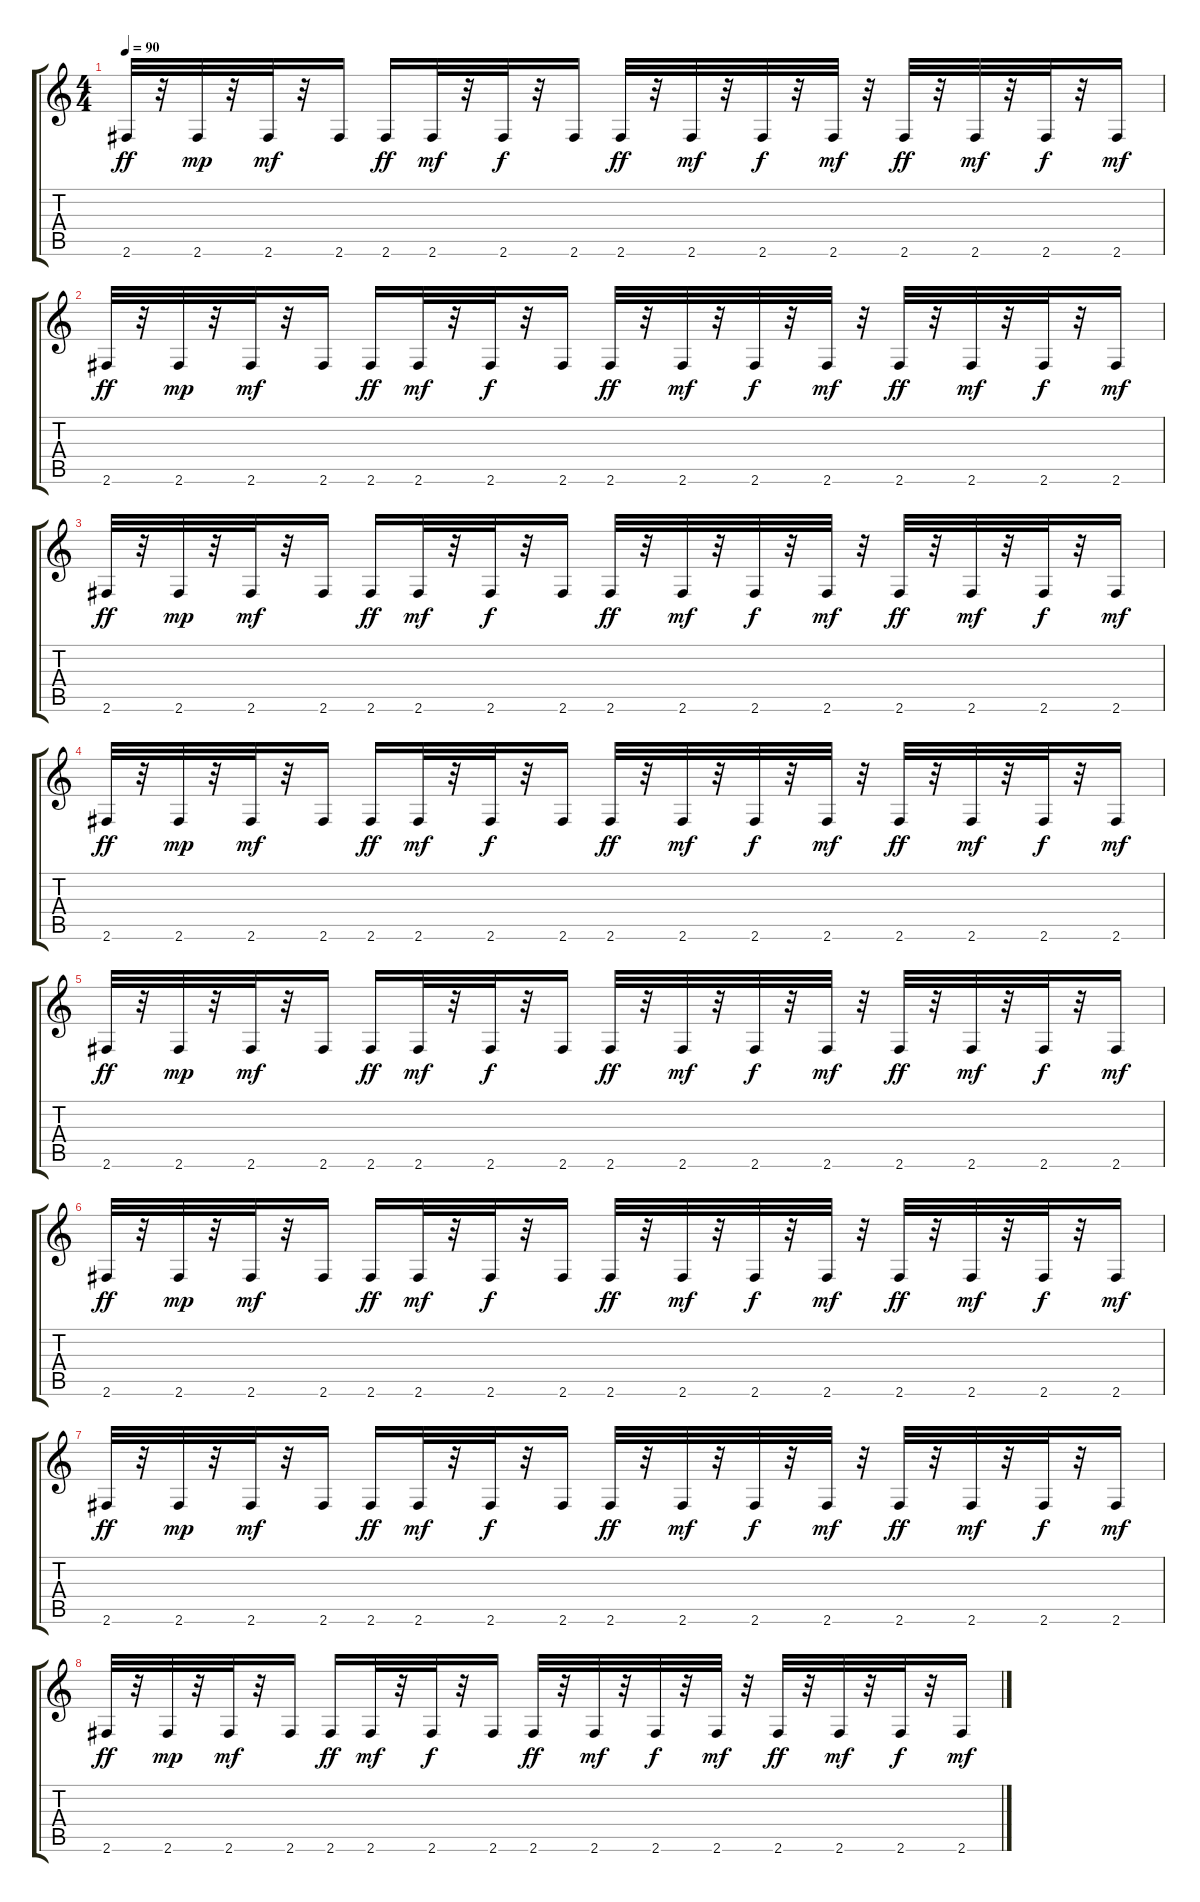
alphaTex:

\track "" {instrument acousticguitarnylon}
\staff {score tabs}
\tuning (E4 B3 G3 D3 A2 E2) {hide}
\ts (4 4)
\tempo 90
\clef g2
\ks c
2.6.32{dy ff} r.32 2.6.32{dy mp} r.32 2.6.32{dy mf} r.32 2.6.16 2.6.16{dy ff} 2.6.32{dy mf} r.32 2.6.32{dy f} r.32 2.6.16 2.6.32{dy ff} r.32 2.6.32{dy mf} r.32 2.6.32{dy f} r.32 2.6.32{dy mf} r.32 2.6.32{dy ff} r.32 2.6.32{dy mf} r.32 2.6.32{dy f} r.32 2.6.16{dy mf} |
2.6.32{dy ff} r.32 2.6.32{dy mp} r.32 2.6.32{dy mf} r.32 2.6.16 2.6.16{dy ff} 2.6.32{dy mf} r.32 2.6.32{dy f} r.32 2.6.16 2.6.32{dy ff} r.32 2.6.32{dy mf} r.32 2.6.32{dy f} r.32 2.6.32{dy mf} r.32 2.6.32{dy ff} r.32 2.6.32{dy mf} r.32 2.6.32{dy f} r.32 2.6.16{dy mf} |
2.6.32{dy ff} r.32 2.6.32{dy mp} r.32 2.6.32{dy mf} r.32 2.6.16 2.6.16{dy ff} 2.6.32{dy mf} r.32 2.6.32{dy f} r.32 2.6.16 2.6.32{dy ff} r.32 2.6.32{dy mf} r.32 2.6.32{dy f} r.32 2.6.32{dy mf} r.32 2.6.32{dy ff} r.32 2.6.32{dy mf} r.32 2.6.32{dy f} r.32 2.6.16{dy mf} |
2.6.32{dy ff} r.32 2.6.32{dy mp} r.32 2.6.32{dy mf} r.32 2.6.16 2.6.16{dy ff} 2.6.32{dy mf} r.32 2.6.32{dy f} r.32 2.6.16 2.6.32{dy ff} r.32 2.6.32{dy mf} r.32 2.6.32{dy f} r.32 2.6.32{dy mf} r.32 2.6.32{dy ff} r.32 2.6.32{dy mf} r.32 2.6.32{dy f} r.32 2.6.16{dy mf} |
2.6.32{dy ff} r.32 2.6.32{dy mp} r.32 2.6.32{dy mf} r.32 2.6.16 2.6.16{dy ff} 2.6.32{dy mf} r.32 2.6.32{dy f} r.32 2.6.16 2.6.32{dy ff} r.32 2.6.32{dy mf} r.32 2.6.32{dy f} r.32 2.6.32{dy mf} r.32 2.6.32{dy ff} r.32 2.6.32{dy mf} r.32 2.6.32{dy f} r.32 2.6.16{dy mf} |
2.6.32{dy ff} r.32 2.6.32{dy mp} r.32 2.6.32{dy mf} r.32 2.6.16 2.6.16{dy ff} 2.6.32{dy mf} r.32 2.6.32{dy f} r.32 2.6.16 2.6.32{dy ff} r.32 2.6.32{dy mf} r.32 2.6.32{dy f} r.32 2.6.32{dy mf} r.32 2.6.32{dy ff} r.32 2.6.32{dy mf} r.32 2.6.32{dy f} r.32 2.6.16{dy mf} |
2.6.32{dy ff} r.32 2.6.32{dy mp} r.32 2.6.32{dy mf} r.32 2.6.16 2.6.16{dy ff} 2.6.32{dy mf} r.32 2.6.32{dy f} r.32 2.6.16 2.6.32{dy ff} r.32 2.6.32{dy mf} r.32 2.6.32{dy f} r.32 2.6.32{dy mf} r.32 2.6.32{dy ff} r.32 2.6.32{dy mf} r.32 2.6.32{dy f} r.32 2.6.16{dy mf} |
2.6.32{dy ff} r.32 2.6.32{dy mp} r.32 2.6.32{dy mf} r.32 2.6.16 2.6.16{dy ff} 2.6.32{dy mf} r.32 2.6.32{dy f} r.32 2.6.16 2.6.32{dy ff} r.32 2.6.32{dy mf} r.32 2.6.32{dy f} r.32 2.6.32{dy mf} r.32 2.6.32{dy ff} r.32 2.6.32{dy mf} r.32 2.6.32{dy f} r.32 2.6.16{dy mf}
